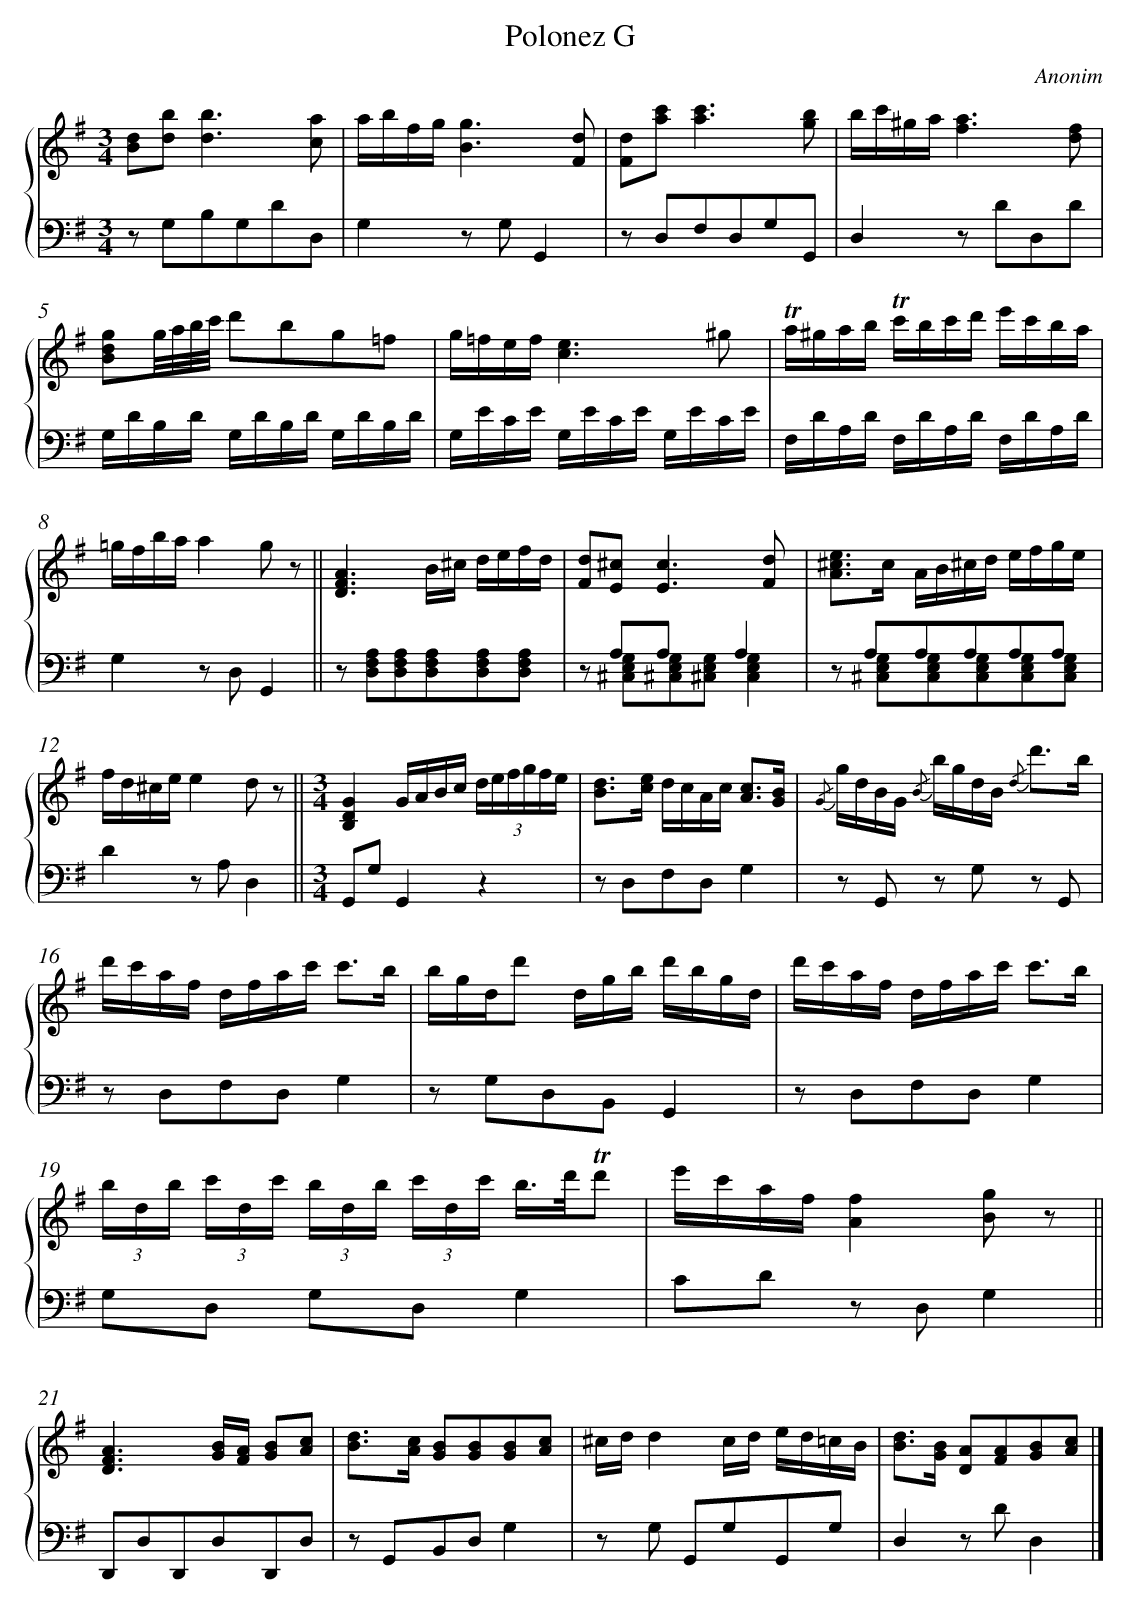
X:1
T: Polonez G
C: Anonim
L: 1/8
M: 3/4
%%staves {1 2}
V: 1 clef=treble
V: 2 clef=bass
K: G
[V:1] [Bd][d2b2]<[d2b2][ca] |
[V:2] z G,B,G,DD, |
[V:1] a/b/f/g/[B3g3][Fd] |
[V:2] G,2z G,G,,2 |
[V:1] [Fd][a2c'2]<[a2c'2][gb] |
[V:2] z D,F,D,G,G,, |
[V:1] b/c'/^g/a/[f3a3][df] |
[V:2] D,2z DD,D |
[V:1] [Bdg]g//a//b//c'// d'bg=f |
[V:2] G,/D/B,/D/ G,/D/B,/D/ G,/D/B,/D/ |
[V:1] g/=f/e/f/[c3e3]^g |
[V:2] G,/E/C/E/ G,/E/C/E/ G,/E/C/E/ |
[V:1] !trill!a/^g/a/b/ !trill!c'/b/c'/d'/ e'/c'/b/a/ |
[V:2] F,/D/A,/D/ F,/D/A,/D/ F,/D/A,/D/ |
[V:1] =g/f/b/a/a2g z ||
[V:2] G,2z D,G,,2 ||
[V:1] [D3F3A3]B/^c/ d/e/f/d/ |
[V:2] z [D,F,A,][D,F,A,][D,F,A,][D,F,A,][D,F,A,] |
[V:1] [Fd][E2^c2]<[E2c2][Fd] |
[V:2] z A,A, xA,2 & x [^C,E,G,][^C,E,G,][^C,E,G,][C,2E,2G,2] |
[V:1] [A^ce]>c A/B/^c/d/ e/f/g/e/ |
[V:2] z A,A,A,A,A, & z [^C,E,G,][C,E,G,][C,E,G,][C,E,G,][C,E,G,] |
[V:1] f/d/^c/e/e2d z ||
[V:2] D2z A,D,2 ||
[V:1] [M:3/4][B,2D2G2]G/A/B/c/ (3:2:6d/e/f/g/f/e/ |
[V:2] [M:3/4]G,,G,G,,2z2 |
[V:1] [Bd]>[ce] d/c/A/c< [Ac][G/B/] |
[V:2] z D,F,D,G,2 |
[V:1] {/G} g/d/B/G/ {/B} b/g/d/B< {/d} d'b/ |
[V:2] z G,, z G, z G,, |
[V:1] d'/c'/a/f/ d/f/a/c'< c'b/ |
[V:2] z D,F,D,G,2 |
[V:1] b/g/d/d' d/g/b/ d'/b/g/d/ |
[V:2] z G,D,B,,G,,2 |
[V:1] d'/c'/a/f/ d/f/a/c'< c'b/ |
[V:2] z D,F,D,G,2 |
[V:1] (3b/d/b/ (3c'/d/c'/ (3b/d/b/ (3c'/d/c'/ b/>d'/!trill!d' |
[V:2] G,D, G,D,G,2 |
[V:1] e'/c'/a/f/[A2f2][Bg] z ||
[V:2] CD z D,G,2 ||
[V:1] [D3F3A3][G/B/][F/A/] [GB][Ac] |
[V:2] D,,D,D,,D,D,,D, |
[V:1] [Bd]>[Ac] [GB][GB][GB][Ac] |
[V:2] z G,,B,,D,G,2 |
[V:1] ^c/d/d2c/d/ e/d/=c/B/ |
[V:2] z G, G,,G,G,,G, |
[V:1] [Bd]>[GB] [DA][FA][GB][Ac] |]
[V:2] D,2z DD,2 |]
